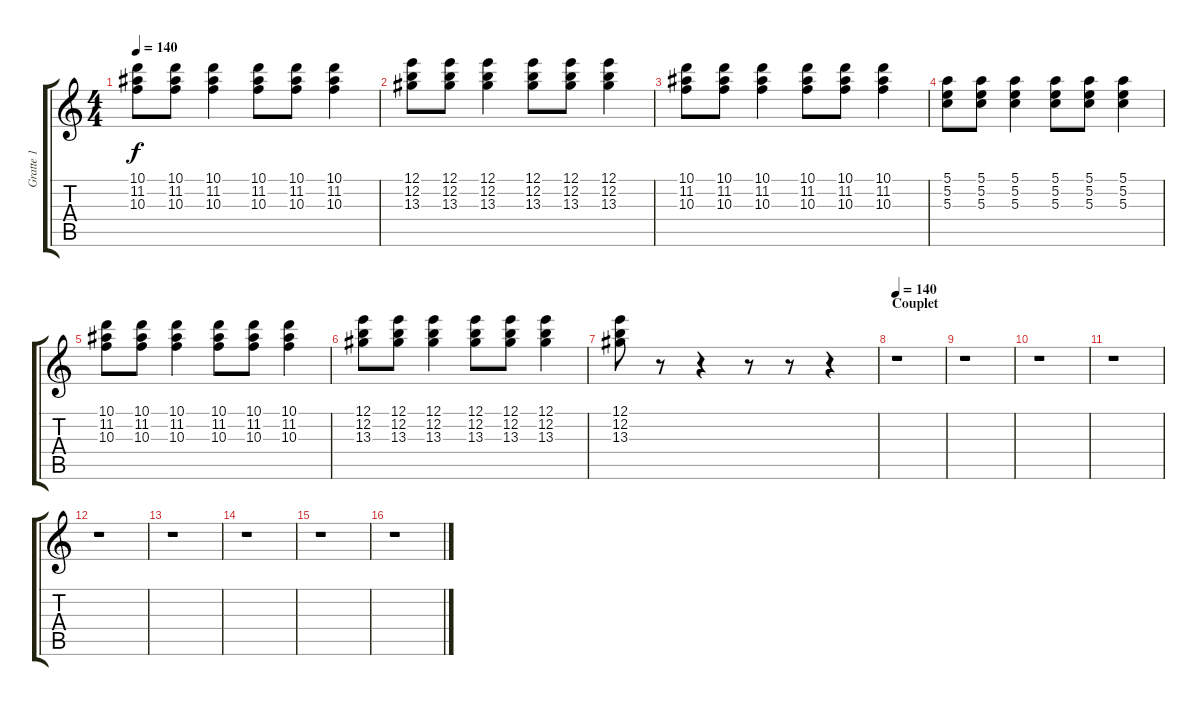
\track ("Gratte 1" "Gratte 1") {instrument distortionguitar}
\staff {score tabs}
\tuning (E4 B3 G3 D3 A2 E2) {hide}
\ts (4 4)
\tempo 140
\clef g2
\ks c
(10.1 11.2 10.3).8{dy f} (10.1 11.2 10.3).8 (10.1 11.2 10.3).4 (10.1 11.2 10.3).8 (10.1 11.2 10.3).8 (10.1 11.2 10.3).4 |
(12.1 12.2 13.3).8 (12.1 12.2 13.3).8 (12.1 12.2 13.3).4 (12.1 12.2 13.3).8 (12.1 12.2 13.3).8 (12.1 12.2 13.3).4 |
(10.1 11.2 10.3).8 (10.1 11.2 10.3).8 (10.1 11.2 10.3).4 (10.1 11.2 10.3).8 (10.1 11.2 10.3).8 (10.1 11.2 10.3).4 |
(5.1 5.2 5.3).8 (5.1 5.2 5.3).8 (5.1 5.2 5.3).4 (5.1 5.2 5.3).8 (5.1 5.2 5.3).8 (5.1 5.2 5.3).4 |
(10.1 11.2 10.3).8 (10.1 11.2 10.3).8 (10.1 11.2 10.3).4 (10.1 11.2 10.3).8 (10.1 11.2 10.3).8 (10.1 11.2 10.3).4 |
(12.1 12.2 13.3).8 (12.1 12.2 13.3).8 (12.1 12.2 13.3).4 (12.1 12.2 13.3).8 (12.1 12.2 13.3).8 (12.1 12.2 13.3).4 |
(12.1 12.2 13.3).8 r.8 r.4 r.8 r.8 r.4 |
\section ("" "Couplet")
\tempo 140
r.1 |
r.1 |
r.1 |
r.1 |
r.1 |
r.1 |
r.1 |
r.1 |
r.1
